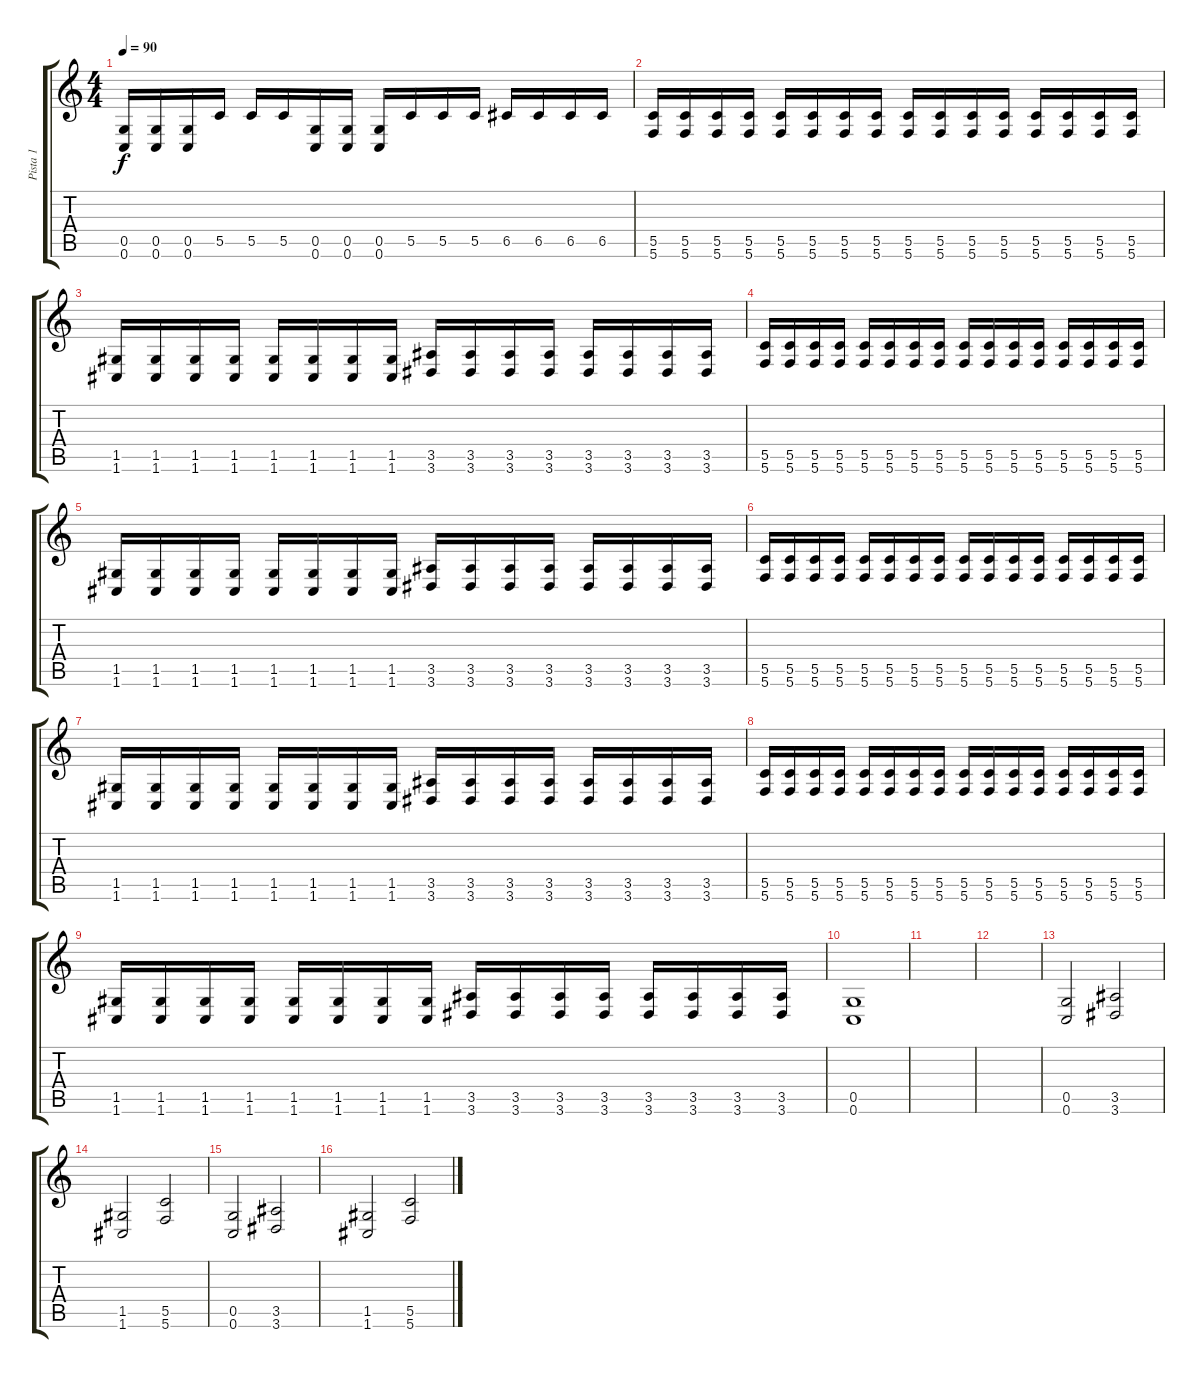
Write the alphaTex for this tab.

\track ("Pista 1" "Pista 1") {instrument overdrivenguitar}
\staff {score tabs}
\tuning (D4 A3 F3 C3 G2 C2) {hide}
\ts (4 4)
\tempo 90
\clef g2
\ks c
(0.5 0.6).16{dy f} (0.5 0.6).16 (0.5 0.6).16 5.5.16 5.5.16 5.5.16 (0.5 0.6).16 (0.5 0.6).16 (0.5 0.6).16 5.5.16 5.5.16 5.5.16 6.5.16 6.5.16 6.5.16 6.5.16 |
(5.5 5.6).16 (5.5 5.6).16 (5.5 5.6).16 (5.5 5.6).16 (5.5 5.6).16 (5.5 5.6).16 (5.5 5.6).16 (5.5 5.6).16 (5.5 5.6).16 (5.5 5.6).16 (5.5 5.6).16 (5.5 5.6).16 (5.5 5.6).16 (5.5 5.6).16 (5.5 5.6).16 (5.5 5.6).16 |
(1.5 1.6).16 (1.5 1.6).16 (1.5 1.6).16 (1.5 1.6).16 (1.5 1.6).16 (1.5 1.6).16 (1.5 1.6).16 (1.5 1.6).16 (3.5 3.6).16 (3.5 3.6).16 (3.5 3.6).16 (3.5 3.6).16 (3.5 3.6).16 (3.5 3.6).16 (3.5 3.6).16 (3.5 3.6).16 |
(5.5 5.6).16 (5.5 5.6).16 (5.5 5.6).16 (5.5 5.6).16 (5.5 5.6).16 (5.5 5.6).16 (5.5 5.6).16 (5.5 5.6).16 (5.5 5.6).16 (5.5 5.6).16 (5.5 5.6).16 (5.5 5.6).16 (5.5 5.6).16 (5.5 5.6).16 (5.5 5.6).16 (5.5 5.6).16 |
(1.5 1.6).16 (1.5 1.6).16 (1.5 1.6).16 (1.5 1.6).16 (1.5 1.6).16 (1.5 1.6).16 (1.5 1.6).16 (1.5 1.6).16 (3.5 3.6).16 (3.5 3.6).16 (3.5 3.6).16 (3.5 3.6).16 (3.5 3.6).16 (3.5 3.6).16 (3.5 3.6).16 (3.5 3.6).16 |
(5.5 5.6).16 (5.5 5.6).16 (5.5 5.6).16 (5.5 5.6).16 (5.5 5.6).16 (5.5 5.6).16 (5.5 5.6).16 (5.5 5.6).16 (5.5 5.6).16 (5.5 5.6).16 (5.5 5.6).16 (5.5 5.6).16 (5.5 5.6).16 (5.5 5.6).16 (5.5 5.6).16 (5.5 5.6).16 |
(1.5 1.6).16 (1.5 1.6).16 (1.5 1.6).16 (1.5 1.6).16 (1.5 1.6).16 (1.5 1.6).16 (1.5 1.6).16 (1.5 1.6).16 (3.5 3.6).16 (3.5 3.6).16 (3.5 3.6).16 (3.5 3.6).16 (3.5 3.6).16 (3.5 3.6).16 (3.5 3.6).16 (3.5 3.6).16 |
(5.5 5.6).16 (5.5 5.6).16 (5.5 5.6).16 (5.5 5.6).16 (5.5 5.6).16 (5.5 5.6).16 (5.5 5.6).16 (5.5 5.6).16 (5.5 5.6).16 (5.5 5.6).16 (5.5 5.6).16 (5.5 5.6).16 (5.5 5.6).16 (5.5 5.6).16 (5.5 5.6).16 (5.5 5.6).16 |
(1.5 1.6).16 (1.5 1.6).16 (1.5 1.6).16 (1.5 1.6).16 (1.5 1.6).16 (1.5 1.6).16 (1.5 1.6).16 (1.5 1.6).16 (3.5 3.6).16 (3.5 3.6).16 (3.5 3.6).16 (3.5 3.6).16 (3.5 3.6).16 (3.5 3.6).16 (3.5 3.6).16 (3.5 3.6).16 |
(0.5 0.6).1 |
|
|
(0.5 0.6).2 (3.5 3.6).2 |
(1.5 1.6).2 (5.5 5.6).2 |
(0.5 0.6).2 (3.5 3.6).2 |
(1.5 1.6).2 (5.5 5.6).2
